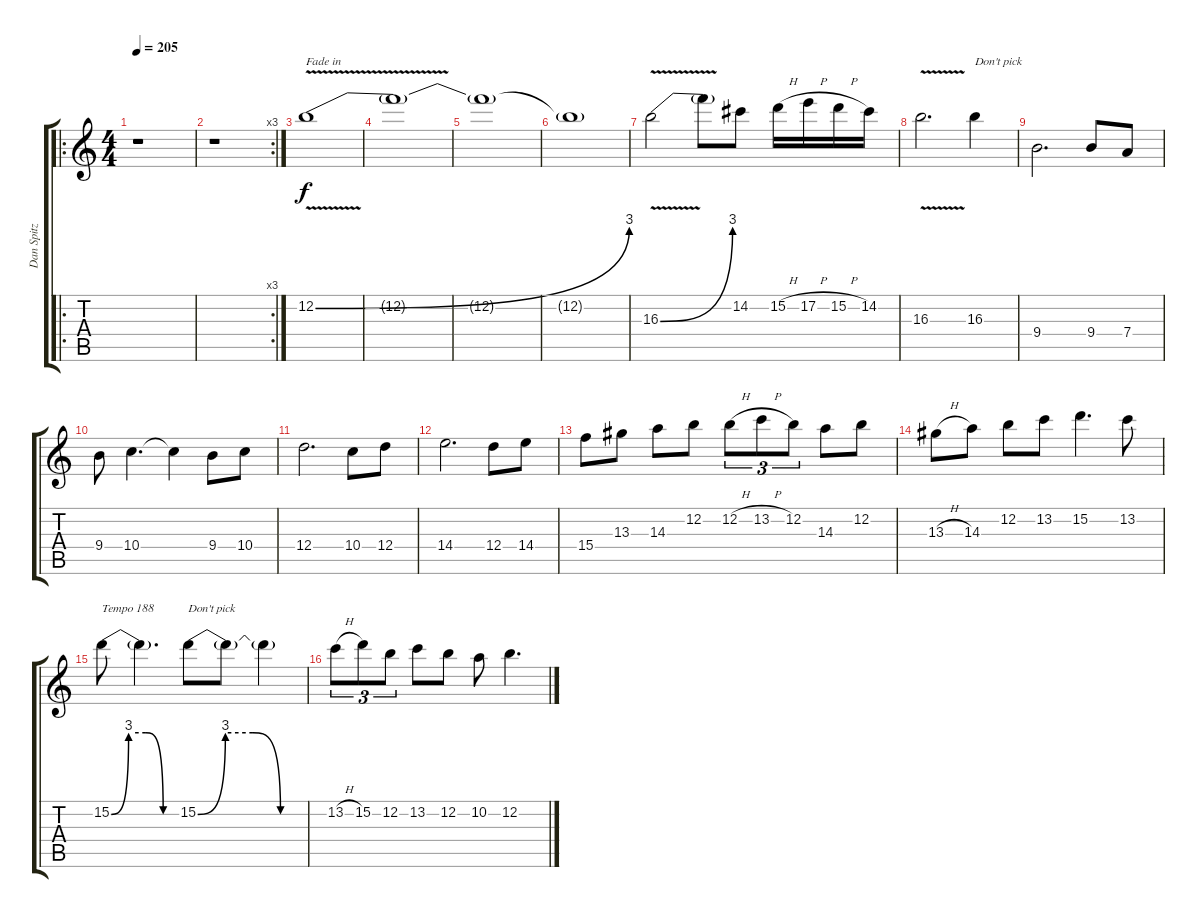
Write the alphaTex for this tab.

\track ("Dan Spitz" "Dan Spitz") {instrument distortionguitar}
\staff {score tabs}
\tuning (E4 B3 G3 D3 A2 E2) {hide}
\ro
\ts (4 4)
\tempo 205
\clef g2
\ks c
r.1{dy f} |
\rc 3
r.1 |
12.2{be (bend 0 0 60 12) v}.1{txt "Fade in"} |
12.2{t}.1 |
12.2{t}.1 |
12.2{t}.1 |
16.3{be (bend 0 0 60 12) v}.2 16.3{t}.8 14.2.8 15.2{h}.16 17.2{h}.16 15.2{h}.16 14.2.16 |
16.3{v}.2{d} 16.3.4{txt "Don't pick"} |
9.4.2{d} 9.4.8 7.4.8 |
9.4.8 10.4.4{d} 10.4{t}.4 9.4.8 10.4.8 |
12.4.2{d} 10.4.8 12.4.8 |
14.4.2{d} 12.4.8 14.4.8 |
15.4.8 13.3.8 14.3.8 12.2.8 12.2{h}.8{tu (3 2)} 13.2{h}.8{tu (3 2)} 12.2.8{tu (3 2)} 14.3.8 12.2.8 |
13.3{h}.8 14.3.8 12.2.8 13.2.8 15.2.4{d} 13.2.8 |
15.2{be (custom 0 0 15 12 30 12 45 0 60 0)}.8{txt "Tempo 188"} 15.2{t}.4{d} 15.2{be (custom 0 0 15 12 30 12 45 0 60 0)}.8{txt "Don't pick"} 15.2{t}.8 15.2{t}.4 |
13.2{h}.8{tu (3 2)} 15.2.8{tu (3 2)} 12.2.8{tu (3 2)} 13.2.8 12.2.8 10.2.8 12.2.4{d}
